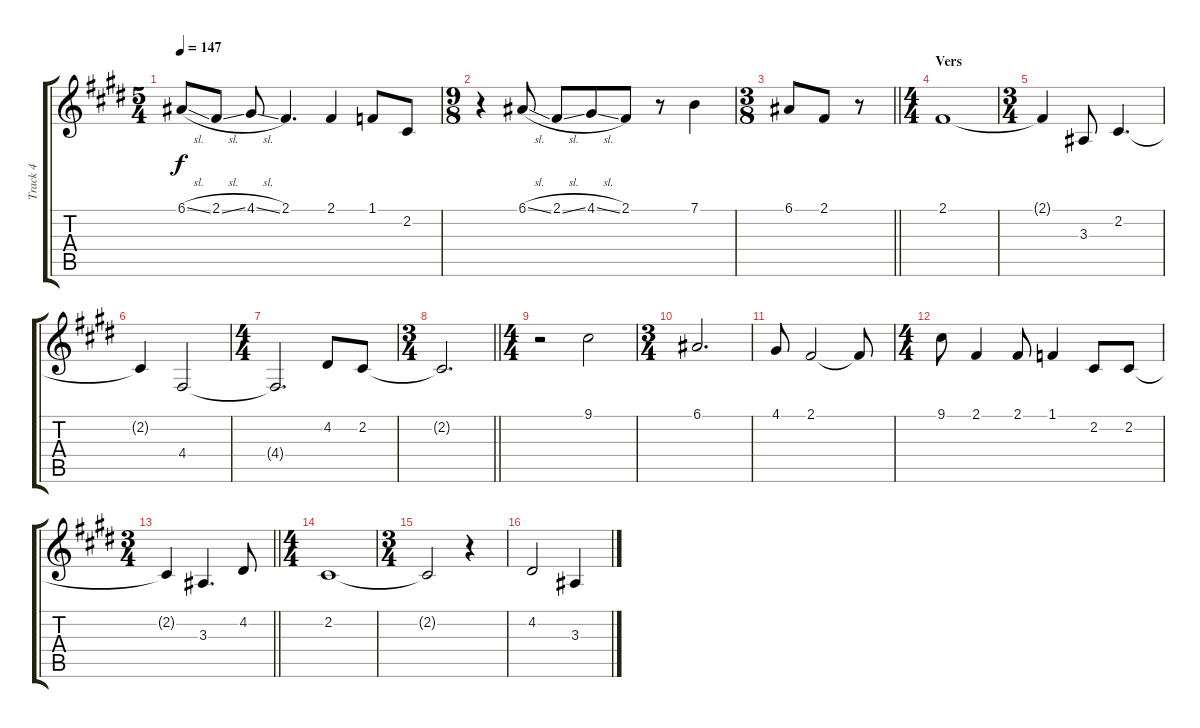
\track ("Track 4" "Track 4") {instrument clarinet}
\staff {score tabs}
\tuning (E4 B3 G3 D3 A2 E2) {hide}
\ts (5 4)
\tempo 147
\clef g2
\ks e
6.1{sl}.8{dy f} 2.1{sl}.8 4.1{sl}.8 2.1.4{d} 2.1.4 1.1.8 2.2.8 |
\ts (9 8)
r.4 6.1{sl}.8 2.1{sl}.8 4.1{sl}.8 2.1.8 r.8 7.1.4 |
\ts (3 8)
\barLineRight lightlight
6.1.8 2.1.8 r.8 |
\ts (4 4)
\section ("" "Vers")
2.1.1 |
\ts (3 4)
2.1{t}.4 3.3.8 2.2.4{d} |
2.2{t}.4 4.4.2 |
\ts (4 4)
4.4{t}.2{d} 4.2.8 2.2.8 |
\ts (3 4)
\barLineRight lightlight
2.2{t}.2{d} |
\ts (4 4)
r.2 9.1.2 |
\ts (3 4)
6.1.2{d} |
4.1.8 2.1.2 2.1{t}.8 |
\ts (4 4)
9.1.8 2.1.4 2.1.8 1.1.4 2.2.8 2.2.8 |
\ts (3 4)
\barLineRight lightlight
2.2{t}.4 3.3.4{d} 4.2.8 |
\ts (4 4)
2.2.1 |
\ts (3 4)
2.2{t}.2 r.4 |
4.2.2 3.3.4
